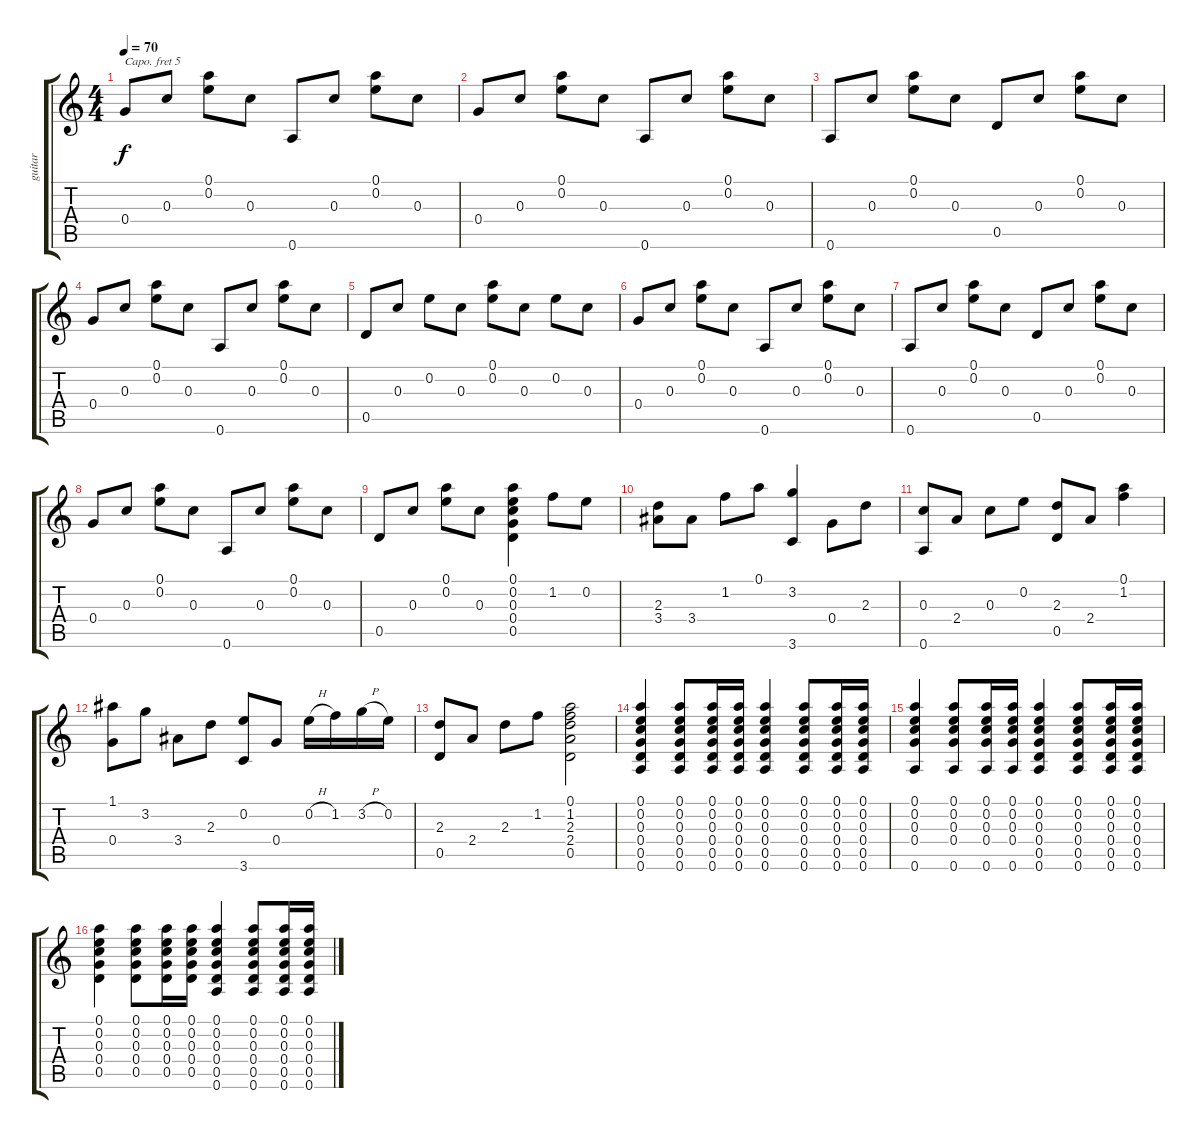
\track ("guitar" "guitar") {instrument acousticguitarsteel}
\staff {score tabs}
\capo 5
\tuning (E4 B3 G3 D3 A2 E2) {hide}
\ts (4 4)
\tempo 70
\clef g2
\ks c
0.4.8{dy f} 0.3.8 (0.1 0.2).8 0.3.8 0.6.8 0.3.8 (0.1 0.2).8 0.3.8 |
0.4.8 0.3.8 (0.1 0.2).8 0.3.8 0.6.8 0.3.8 (0.1 0.2).8 0.3.8 |
0.6.8 0.3.8 (0.1 0.2).8 0.3.8 0.5.8 0.3.8 (0.1 0.2).8 0.3.8 |
0.4.8 0.3.8 (0.1 0.2).8 0.3.8 0.6.8 0.3.8 (0.1 0.2).8 0.3.8 |
0.5.8 0.3.8 0.2.8 0.3.8 (0.1 0.2).8 0.3.8 0.2.8 0.3.8 |
0.4.8 0.3.8 (0.1 0.2).8 0.3.8 0.6.8 0.3.8 (0.1 0.2).8 0.3.8 |
0.6.8 0.3.8 (0.1 0.2).8 0.3.8 0.5.8 0.3.8 (0.1 0.2).8 0.3.8 |
0.4.8 0.3.8 (0.1 0.2).8 0.3.8 0.6.8 0.3.8 (0.1 0.2).8 0.3.8 |
0.5.8 0.3.8 (0.1 0.2).8 0.3.8 (0.1 0.2 0.3 0.4 0.5).4 1.2.8 0.2.8 |
(2.3 3.4).8 3.4.8 1.2.8 0.1.8 (3.2 3.6).4 0.4.8 2.3.8 |
(0.3 0.6).8 2.4.8 0.3.8 0.2.8 (2.3 0.5).8 2.4.8 (0.1 1.2).4 |
(1.1 0.4).8 3.2.8 3.4.8 2.3.8 (0.2 3.6).8 0.4.8 0.2{h}.16 1.2.16 3.2{h}.16 0.2.16 |
(2.3 0.5).8 2.4.8 2.3.8 1.2.8 (0.1 1.2 2.3 2.4 0.5).2 |
(0.1 0.2 0.3 0.4 0.5 0.6).4 (0.1 0.2 0.3 0.4 0.5 0.6).8 (0.1 0.2 0.3 0.4 0.5 0.6).16 (0.1 0.2 0.3 0.4 0.5 0.6).16 (0.1 0.2 0.3 0.4 0.5 0.6).4 (0.1 0.2 0.3 0.4 0.5 0.6).8 (0.1 0.2 0.3 0.4 0.5 0.6).16 (0.1 0.2 0.3 0.4 0.5 0.6).16 |
(0.1 0.2 0.3 0.4 0.6).4 (0.1 0.2 0.3 0.4 0.6).8 (0.1 0.2 0.3 0.4 0.6).16 (0.1 0.2 0.3 0.4 0.6).16 (0.1 0.2 0.3 0.4 0.5 0.6).4 (0.1 0.2 0.3 0.4 0.5 0.6).8 (0.1 0.2 0.3 0.4 0.5 0.6).16 (0.1 0.2 0.3 0.4 0.5 0.6).16 |
(0.1 0.2 0.3 0.4 0.5).4 (0.1 0.2 0.3 0.4 0.5).8 (0.1 0.2 0.3 0.4 0.5).16 (0.1 0.2 0.3 0.4 0.5).16 (0.1 0.2 0.3 0.4 0.5 0.6).4 (0.1 0.2 0.3 0.4 0.5 0.6).8 (0.1 0.2 0.3 0.4 0.5 0.6).16 (0.1 0.2 0.3 0.4 0.5 0.6).16
